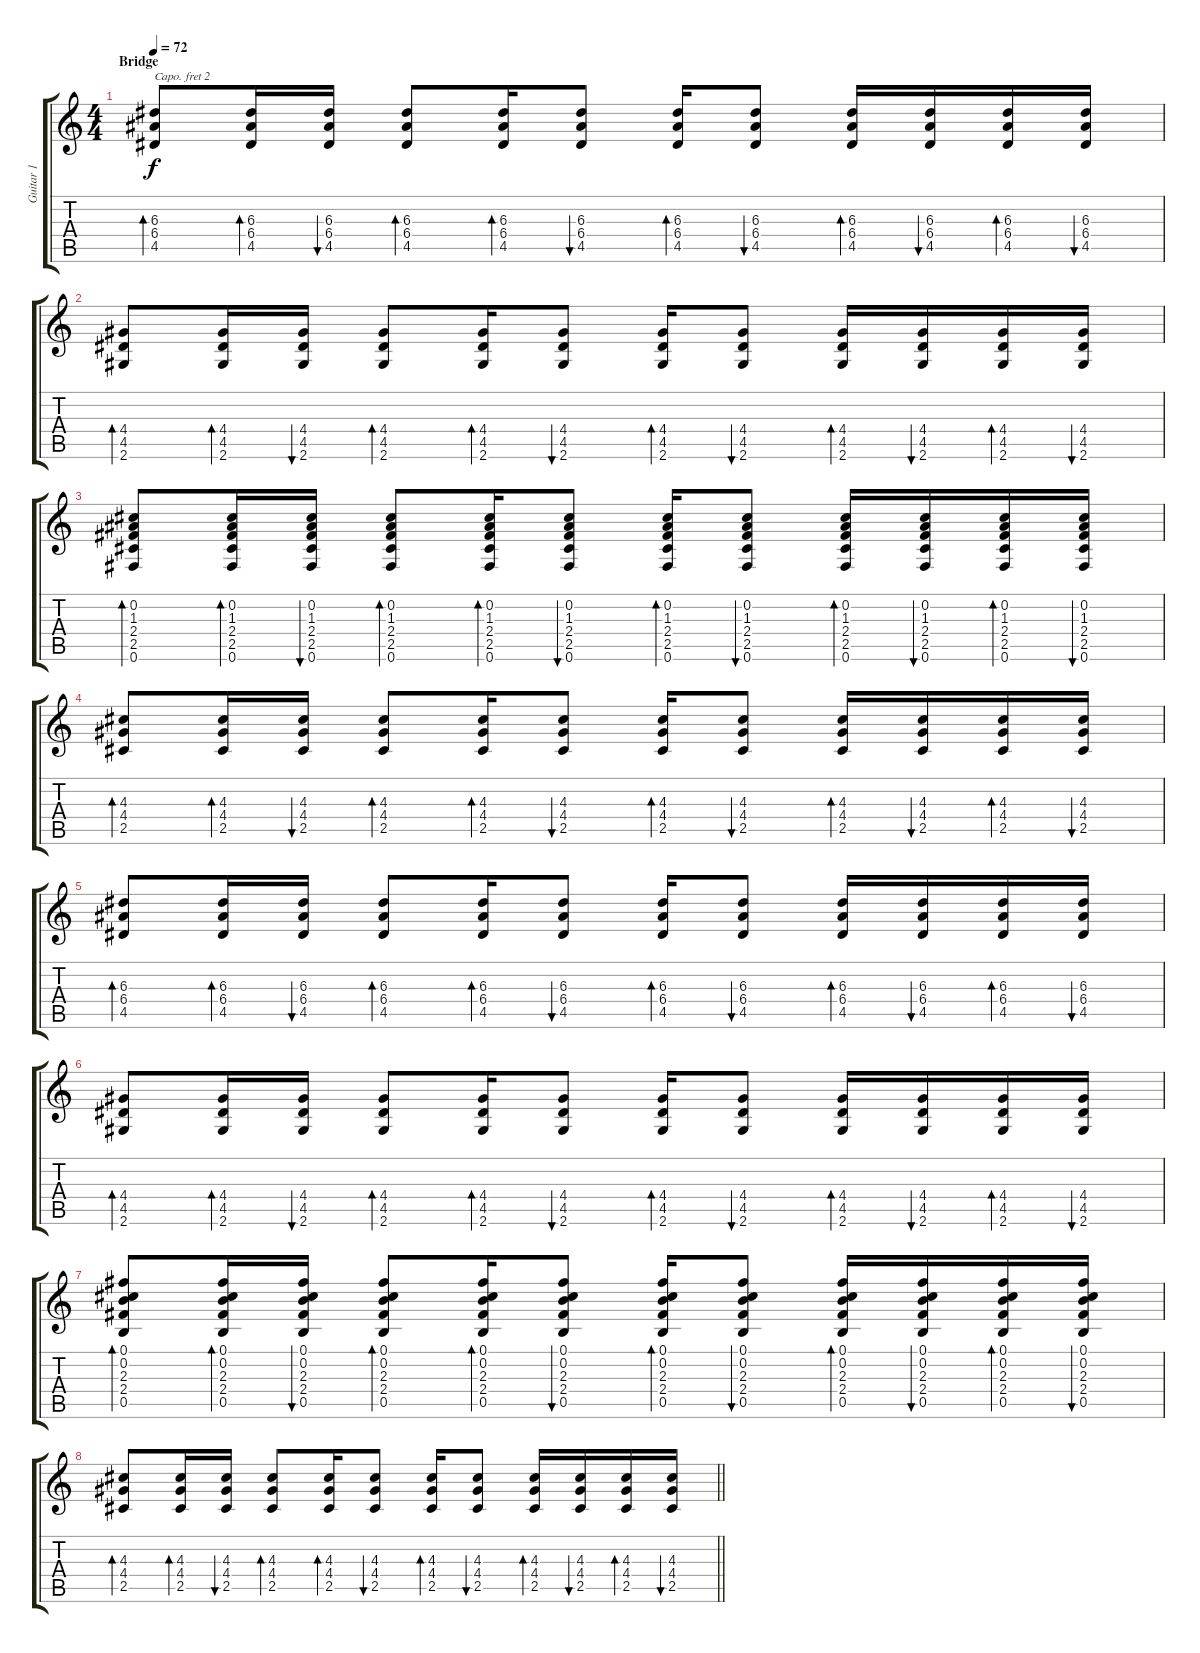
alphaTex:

\track ("Guitar 1" "Guitar 1") {instrument acousticguitarsteel}
\staff {score tabs}
\capo 2
\tuning (E4 B3 G3 D3 A2 E2) {hide}
\ts (4 4)
\section ("" "Bridge")
\tempo 72
\clef g2
\ks c
(6.3 6.4 4.5).8{bd 30 dy f} (6.3 6.4 4.5).16{bd 30} (6.3 6.4 4.5).16{bu 30} (6.3 6.4 4.5).8{bd 30} (6.3 6.4 4.5).16{bd 30} (6.3 6.4 4.5).8{bu 30} (6.3 6.4 4.5).16{bd 30} (6.3 6.4 4.5).8{bu 30} (6.3 6.4 4.5).16{bd 30} (6.3 6.4 4.5).16{bu 30} (6.3 6.4 4.5).16{bd 30} (6.3 6.4 4.5).16{bu 30} |
(4.4 4.5 2.6).8{bd 30} (4.4 4.5 2.6).16{bd 30} (4.4 4.5 2.6).16{bu 30} (4.4 4.5 2.6).8{bd 30} (4.4 4.5 2.6).16{bd 30} (4.4 4.5 2.6).8{bu 30} (4.4 4.5 2.6).16{bd 30} (4.4 4.5 2.6).8{bu 30} (4.4 4.5 2.6).16{bd 30} (4.4 4.5 2.6).16{bu 30} (4.4 4.5 2.6).16{bd 30} (4.4 4.5 2.6).16{bu 30} |
(0.2 1.3 2.4 2.5 0.6).8{bd 30} (0.2 1.3 2.4 2.5 0.6).16{bd 30} (0.2 1.3 2.4 2.5 0.6).16{bu 30} (0.2 1.3 2.4 2.5 0.6).8{bd 30} (0.2 1.3 2.4 2.5 0.6).16{bd 30} (0.2 1.3 2.4 2.5 0.6).8{bu 30} (0.2 1.3 2.4 2.5 0.6).16{bd 30} (0.2 1.3 2.4 2.5 0.6).8{bu 30} (0.2 1.3 2.4 2.5 0.6).16{bd 30} (0.2 1.3 2.4 2.5 0.6).16{bu 30} (0.2 1.3 2.4 2.5 0.6).16{bd 30} (0.2 1.3 2.4 2.5 0.6).16{bu 30} |
(4.3 4.4 2.5).8{bd 30} (4.3 4.4 2.5).16{bd 30} (4.3 4.4 2.5).16{bu 30} (4.3 4.4 2.5).8{bd 30} (4.3 4.4 2.5).16{bd 30} (4.3 4.4 2.5).8{bu 30} (4.3 4.4 2.5).16{bd 30} (4.3 4.4 2.5).8{bu 30} (4.3 4.4 2.5).16{bd 30} (4.3 4.4 2.5).16{bu 30} (4.3 4.4 2.5).16{bd 30} (4.3 4.4 2.5).16{bu 30} |
(6.3 6.4 4.5).8{bd 30} (6.3 6.4 4.5).16{bd 30} (6.3 6.4 4.5).16{bu 30} (6.3 6.4 4.5).8{bd 30} (6.3 6.4 4.5).16{bd 30} (6.3 6.4 4.5).8{bu 30} (6.3 6.4 4.5).16{bd 30} (6.3 6.4 4.5).8{bu 30} (6.3 6.4 4.5).16{bd 30} (6.3 6.4 4.5).16{bu 30} (6.3 6.4 4.5).16{bd 30} (6.3 6.4 4.5).16{bu 30} |
(4.4 4.5 2.6).8{bd 30} (4.4 4.5 2.6).16{bd 30} (4.4 4.5 2.6).16{bu 30} (4.4 4.5 2.6).8{bd 30} (4.4 4.5 2.6).16{bd 30} (4.4 4.5 2.6).8{bu 30} (4.4 4.5 2.6).16{bd 30} (4.4 4.5 2.6).8{bu 30} (4.4 4.5 2.6).16{bd 30} (4.4 4.5 2.6).16{bu 30} (4.4 4.5 2.6).16{bd 30} (4.4 4.5 2.6).16{bu 30} |
(0.1 0.2 2.3 2.4 0.5).8{bd 30} (0.1 0.2 2.3 2.4 0.5).16{bd 30} (0.1 0.2 2.3 2.4 0.5).16{bu 30} (0.1 0.2 2.3 2.4 0.5).8{bd 30} (0.1 0.2 2.3 2.4 0.5).16{bd 30} (0.1 0.2 2.3 2.4 0.5).8{bu 30} (0.1 0.2 2.3 2.4 0.5).16{bd 30} (0.1 0.2 2.3 2.4 0.5).8{bu 30} (0.1 0.2 2.3 2.4 0.5).16{bd 30} (0.1 0.2 2.3 2.4 0.5).16{bu 30} (0.1 0.2 2.3 2.4 0.5).16{bd 30} (0.1 0.2 2.3 2.4 0.5).16{bu 30} |
\barLineRight lightlight
(4.3 4.4 2.5).8{bd 30} (4.3 4.4 2.5).16{bd 30} (4.3 4.4 2.5).16{bu 30} (4.3 4.4 2.5).8{bd 30} (4.3 4.4 2.5).16{bd 30} (4.3 4.4 2.5).8{bu 30} (4.3 4.4 2.5).16{bd 30} (4.3 4.4 2.5).8{bu 30} (4.3 4.4 2.5).16{bd 30} (4.3 4.4 2.5).16{bu 30} (4.3 4.4 2.5).16{bd 30} (4.3 4.4 2.5).16{bu 30}
